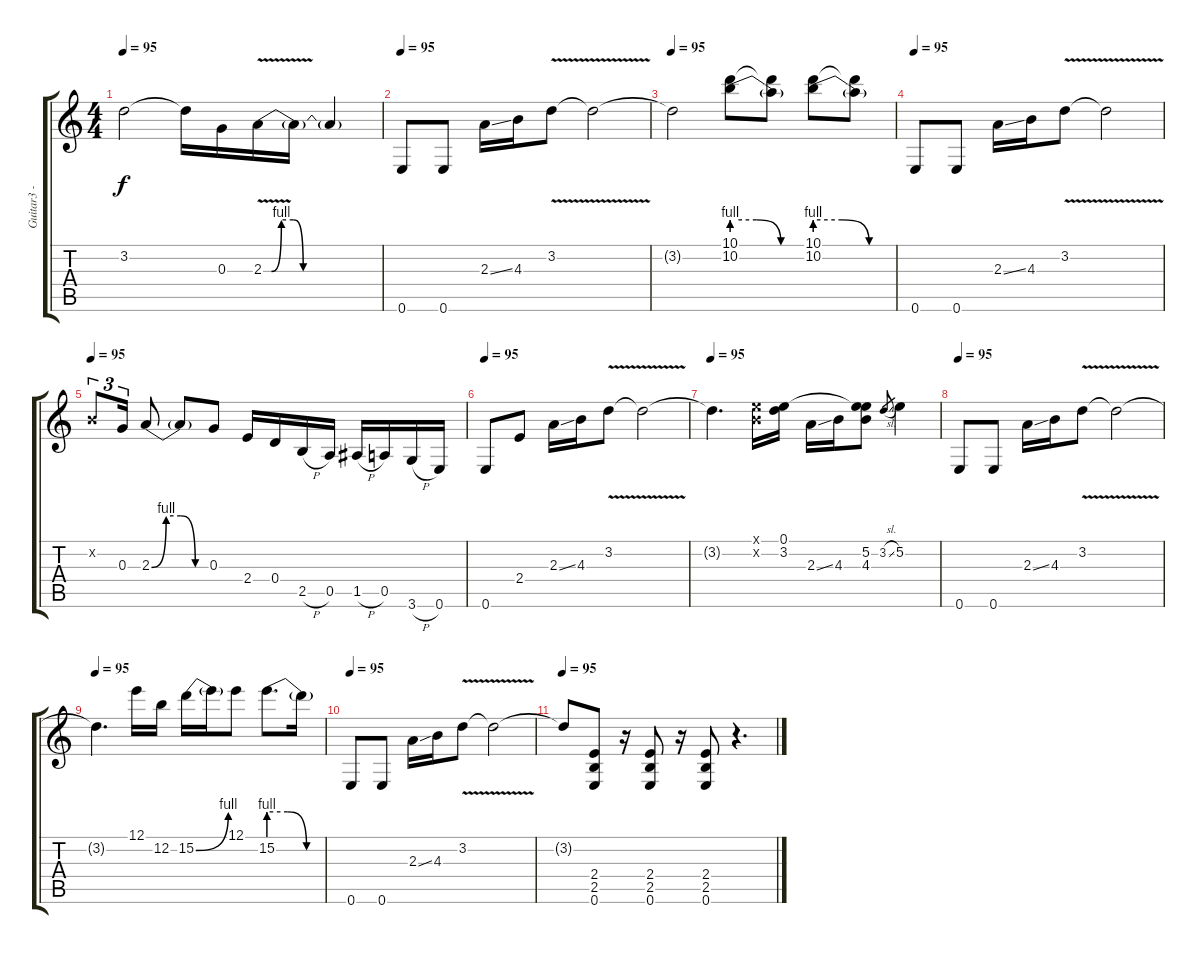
\track ("Guitar3 - David Gilmour (main)" "Guitar3 - ") {instrument overdrivenguitar}
\staff {score tabs}
\tuning (E4 B3 G3 D3 A2 E2) {hide}
\ts (4 4)
\tempo 95
\clef g2
\ks c
3.2{t}.2{dy f} 3.2{t}.16 0.3.16 2.3{be (custom 0 0 4 0 9 4 15 4 20 0 45 0 60 0) v}.16 2.3{t}.16 2.3{t}.4 |
\tempo 95
0.6.8 0.6.8 2.3{ss}.16 4.3.16 3.2{v}.8 3.2{t}.2 |
\tempo 95
3.2{t}.2 (10.1 10.2{be (custom 0 4 20 4 40 0 60 0)}).8 (10.1{t} 10.2{t}).8 (10.1 10.2{be (custom 0 4 20 4 40 0 60 0)}).8 (10.1{t} 10.2{t}).8 |
\tempo 95
0.6.8 0.6.8 2.3{ss}.16 4.3.16 3.2{v}.8 3.2{t}.2 |
\tempo 95
0.2{x}.8{tu (3 2)} 0.3.16{tu (3 2)} 2.3{be (custom 0 0 15 4 30 4 45 0 60 0)}.8 2.3{t}.8 0.3.8 2.4.16 0.4.16 2.5{h}.16 0.5.16 1.5{h}.16 0.5.16 3.6{h}.16 0.6.16 |
\tempo 95
0.6.8 2.4.8 2.3{ss}.16 4.3.16 3.2{v}.8 3.2{t}.2 |
\tempo 95
3.2{t}.4{d} (0.1{x} 0.2{x}).16 (0.1 3.2).16 2.3{ss}.16 4.3.16 (0.1{t} 5.2 4.3).8 3.2{sl}.8{gr} 5.2.4 |
\tempo 95
0.6.8 0.6.8 2.3{ss}.16 4.3.16 3.2{v}.8 3.2{t}.2 |
\tempo 95
3.2{t}.4{d} 12.1.16 12.2.16 15.2{be (bend 0 0 60 4)}.16 15.2{t}.16 12.1.8 15.2{be (custom 0 4 20 4 40 0 60 0)}.8{d} 15.2{t}.16 |
\tempo 95
0.6.8 0.6.8 2.3{ss}.16 4.3.16 3.2{v}.8 3.2{t}.2 |
\tempo 95
3.2{t}.8 (2.4 2.5 0.6).8 r.16 (2.4 2.5 0.6).8 r.16 (2.4 2.5 0.6).8 r.4{d}
